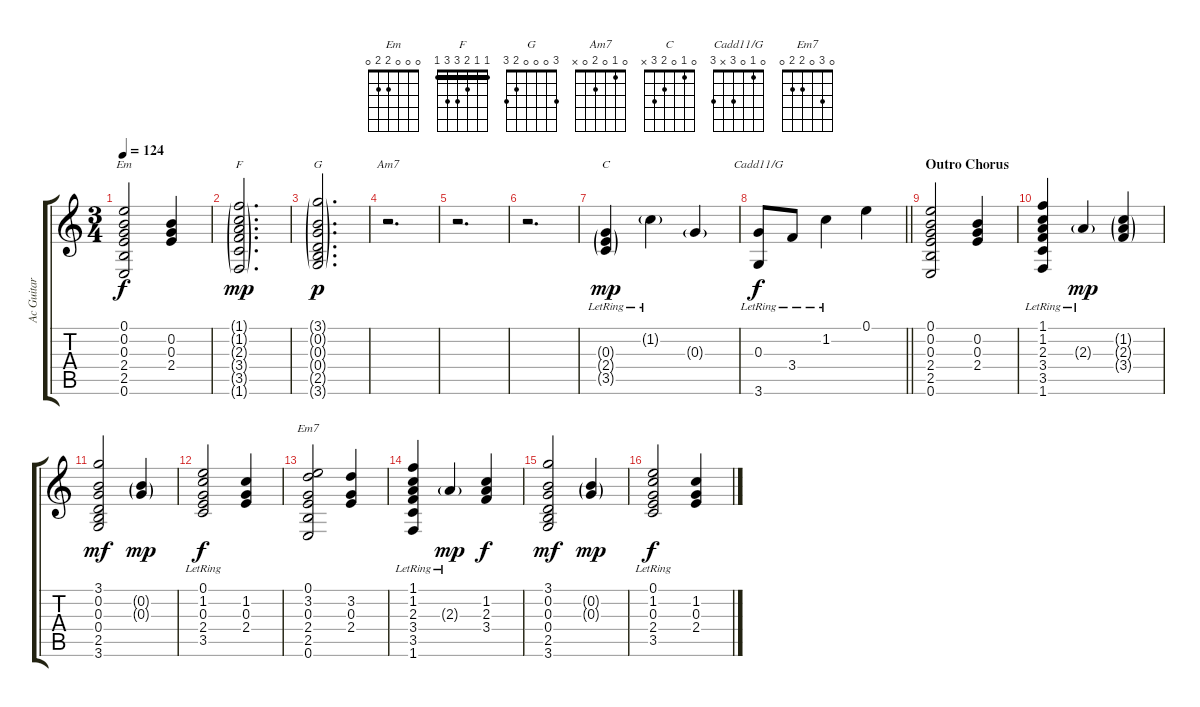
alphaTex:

\track ("Ac Guitar" "Ac Guitar") {instrument acousticguitarsteel}
\staff {score tabs}
\tuning (E4 B3 G3 D3 A2 E2) {hide}
\chord ("Em" 0 0 0 2 2 0)
\chord ("F" 1 1 2 3 3 1) {barre 1}
\chord ("G" 3 0 0 0 2 3)
\chord ("Am7" 0 1 0 2 0 x)
\chord ("C" 0 1 0 2 3 x)
\chord ("Cadd11/G" 0 1 0 3 x 3)
\chord ("Em7" 0 3 0 2 2 0)
\ts (3 4)
\tempo 124
\clef g2
\ks c
(0.1 0.2 0.3 2.4 2.5 0.6).2{ch "Em" dy f} (0.2 0.3 2.4).4 |
(1.1{g} 1.2{g} 2.3{g} 3.4{g} 3.5{g} 1.6{g}).2{d ch "F" dy mp} |
(3.1{g} 0.2{g} 0.3{g} 0.4{g} 2.5{g} 3.6{g}).2{d ch "G" dy p} |
r.2{d ch "Am7"} |
r.2{d} |
r.2{d} |
(0.3{g} 2.4{g} 3.5{g lr}).4{ch "C" dy mp} 1.2{g lr}.4 0.3{g}.4 |
\barLineRight lightlight
(0.3{lr} 3.6{lr}).8{ch "Cadd11/G" dy f} 3.4{lr}.8 1.2{lr}.4 0.1.4 |
\section ("" "Outro Chorus")
(0.1 0.2 0.3 2.4 2.5 0.6).2 (0.2 0.3 2.4).4 |
(1.1{lr} 1.2{lr} 2.3{lr} 3.4{lr} 3.5{lr} 1.6{lr}).4 2.3{g lr}.4{dy mp} (1.2{g} 2.3{g} 3.4{g}).4 |
(3.1 0.2 0.3 0.4 2.5 3.6).2{dy mf} (0.2{g} 0.3{g}).4{dy mp} |
(0.1 1.2 0.3 2.4{lr} 3.5).2{dy f} (1.2 0.3 2.4).4 |
(0.1 3.2 0.3 2.4 2.5 0.6).2{ch "Em7"} (3.2 0.3 2.4).4 |
(1.1{lr} 1.2{lr} 2.3{lr} 3.4{lr} 3.5{lr} 1.6{lr}).4 2.3{g lr}.4{dy mp} (1.2 2.3 3.4).4{dy f} |
(3.1 0.2 0.3 0.4 2.5 3.6).2{dy mf} (0.2{g} 0.3{g}).4{dy mp} |
(0.1 1.2 0.3 2.4{lr} 3.5).2{dy f} (1.2 0.3 2.4).4
